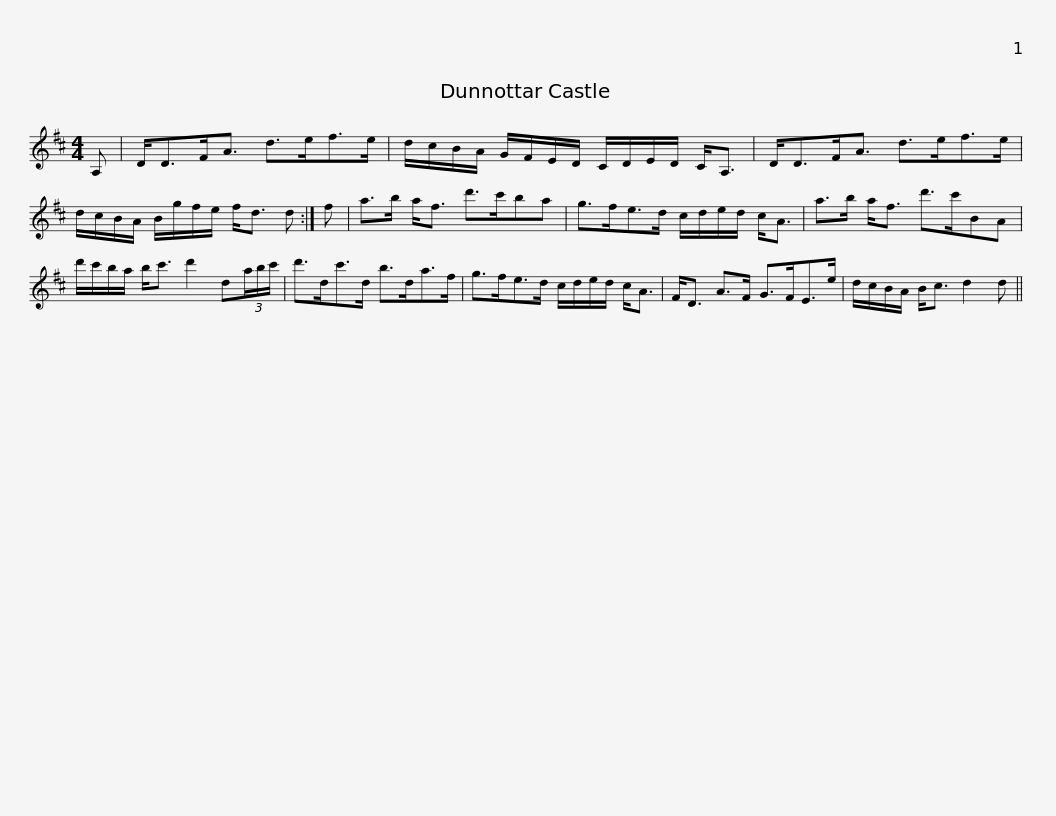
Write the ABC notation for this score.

X:1
L:1/8
M:4/4
I:linebreak $
K:D
V:1 treble
V:1
 A, | D<DF<A d>ef>e | d/c/B/A/ G/F/E/D/ C/D/E/D/ C<A, | D<DF<A d>ef>e |$ d/c/B/A/ B/g/f/e/ f<d d :| %5
 f | a>b a<f d'>c'ba | g>fe>d c/d/e/d/ c<A | a>b a<f d'>c'BA |$ d'/c'/b/a/ b<c' d'2 d(3a/b/c'/ | %10
 d'>dc'>d b>da>f | g>fe>d c/d/e/d/ c<A | F<D A>F G>FE>e |$ d/c/B/A/ B<c d2 d || %14
